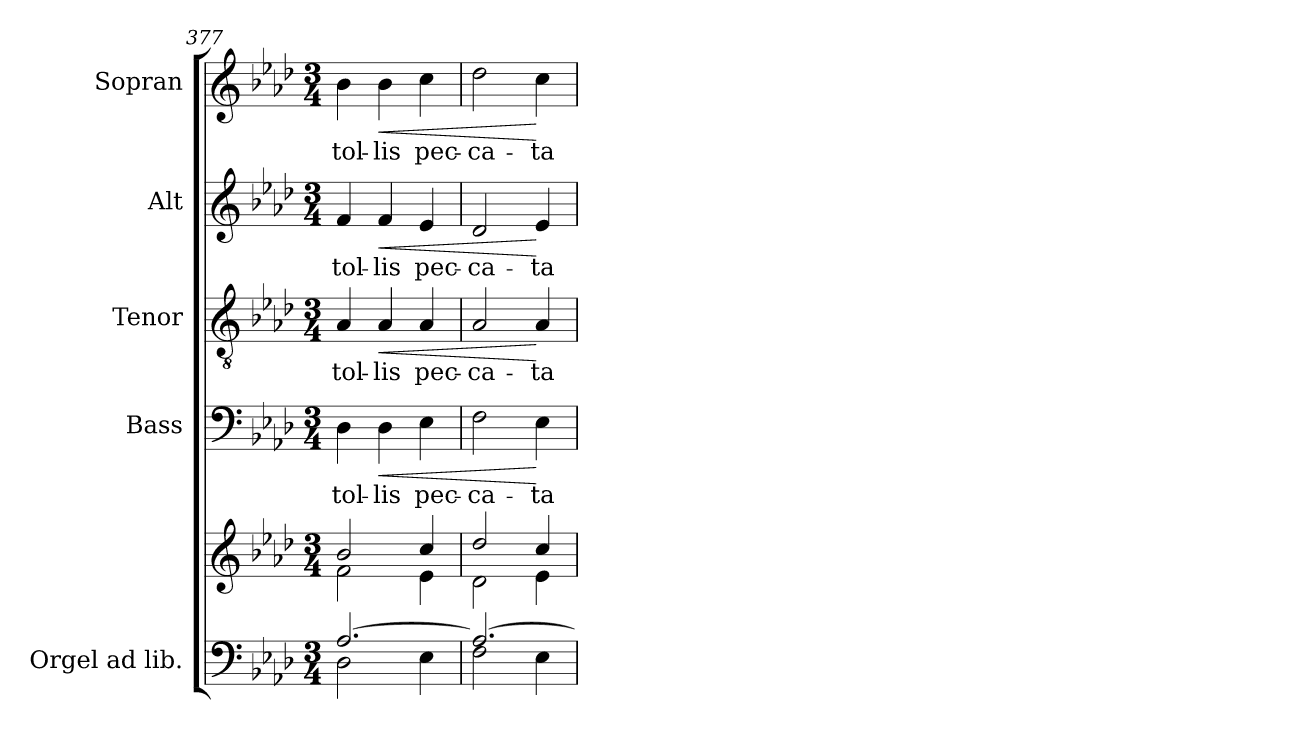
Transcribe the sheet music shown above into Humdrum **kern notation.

**kern	**kern	**kern	**text	**dynam	**kern	**text	**dynam	**kern	**text	**dynam	**kern	**text	**dynam
*part5	*part5	*part4	*part4	*part4	*part3	*part3	*part3	*part2	*part2	*part2	*part1	*part1	*part1
*staff6	*staff5	*staff4	*staff4	*staff4	*staff3	*staff3	*staff3	*staff2	*staff2	*staff2	*staff1	*staff1	*staff1
*I"Orgel ad lib.	*	*I"Bass	*	*	*I"Tenor	*	*	*I"Alt	*	*	*I"Sopran	*	*
*	*	*I'B.	*	*	*I'T.	*	*	*I'A.	*	*	*I'S.	*	*
*clefF4	*clefG2	*clefF4	*	*	*clefGv2	*	*	*clefG2	*	*	*clefG2	*	*
*k[b-e-a-d-]	*k[b-e-a-d-]	*k[b-e-a-d-]	*	*	*k[b-e-a-d-]	*	*	*k[b-e-a-d-]	*	*	*k[b-e-a-d-]	*	*
*A-:	*A-:	*A-:	*	*	*A-:	*	*	*A-:	*	*	*A-:	*	*
*M3/4	*M3/4	*M3/4	*	*	*M3/4	*	*	*M3/4	*	*	*M3/4	*	*
=377	=377	=377	=377	=377	=377	=377	=377	=377	=377	=377	=377	=377	=377
*^	*^	*	*	*	*	*	*	*	*	*	*	*	*
!	!	!	!	!	!LO:LY:b	!	!	!LO:LY:b	!	!	!LO:LY:b	!	!	!LO:LY:b	!
[>2.A-/	2D-\	2b-/	2f\	4D-\	tol-	.	4A-/	tol-	.	4f/	tol-	.	4b-\	tol-	.
!	!	!	!	!	!LO:LY:b	!LO:HP:b	!	!LO:LY:b	!LO:HP:b	!	!LO:LY:b	!LO:HP:b	!	!LO:LY:b	!LO:HP:b
.	.	.	.	4D-\	-lis	<	4A-/	-lis	<	4f/	-lis	<	4b-\	-lis	<
!	!	!	!	!	!LO:LY:b	!	!	!LO:LY:b	!	!	!LO:LY:b	!	!	!LO:LY:b	!
.	4E-\	4cc/	4e-\	4E-\	pec-	.	4A-/	pec-	.	4e-/	pec-	.	4cc\	pec-	.
=378	=378	=378	=378	=378	=378	=378	=378	=378	=378	=378	=378	=378	=378	=378	=378
!	!	!	!	!	!LO:LY:b	!	!	!LO:LY:b	!	!	!LO:LY:b	!	!	!LO:LY:b	!
2.A-/_	2F\	2dd-/	2d-\	2F\	-ca-	.	2A-/	-ca-	.	2d-/	-ca-	.	2dd-\	-ca-	.
!	!	!	!	!	!LO:LY:b	!	!	!LO:LY:b	!	!	!LO:LY:b	!	!	!LO:LY:b	!
.	4E-\	4cc/	4e-\	4E-\	-ta	[	4A-/	-ta	[	4e-/	-ta	[	4cc\	-ta	[
*v	*v	*	*	*	*	*	*	*	*	*	*	*	*	*	*
*	*v	*v	*	*	*	*	*	*	*	*	*	*	*	*
=	=	=	=	=	=	=	=	=	=	=	=	=	=
*-	*-	*-	*-	*-	*-	*-	*-	*-	*-	*-	*-	*-	*-
